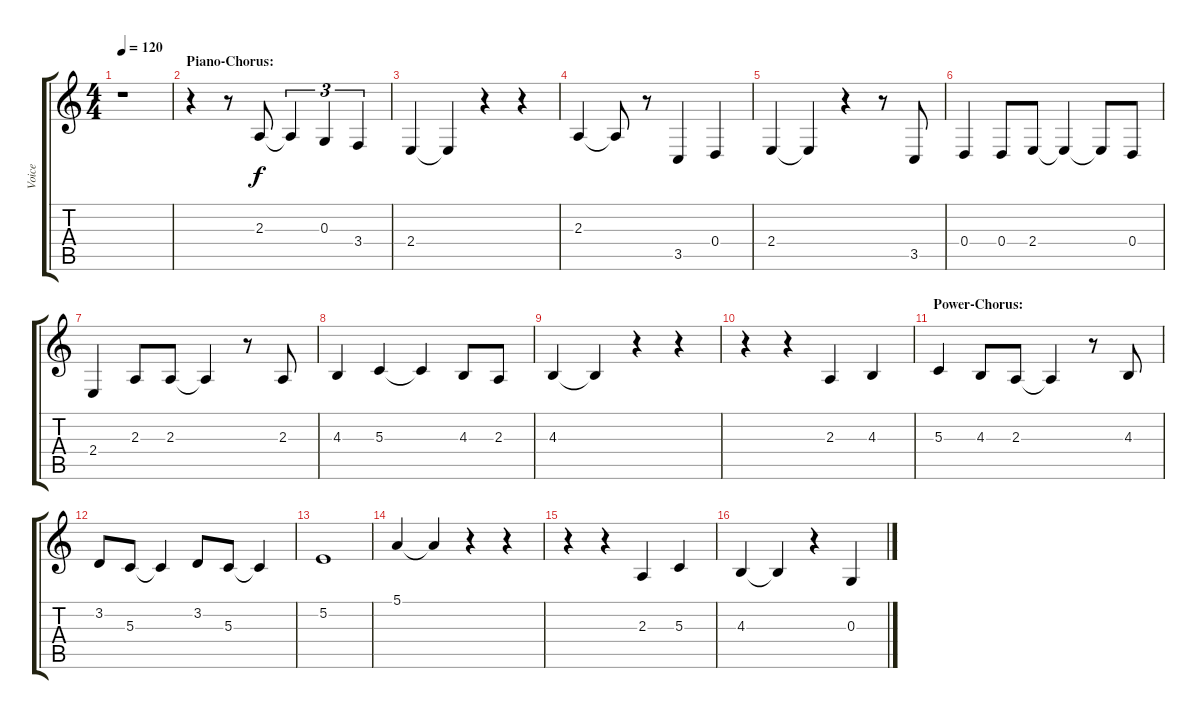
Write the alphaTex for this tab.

\track ("Voice" "Voice") {instrument cello}
\staff {score tabs}
\tuning (E4 B3 G3 D3 A2 E2) {hide}
\ts (4 4)
\tempo 120
\clef g2
\ks c
r.1{dy f} |
\section ("" "Piano-Chorus:")
r.4 r.8 2.3.8 2.3{t}.4{tu (3 2)} 0.3.4{tu (3 2)} 3.4.4{tu (3 2)} |
2.4.4 2.4{t}.4 r.4 r.4 |
2.3.4 2.3{t}.8 r.8 3.5.4 0.4.4 |
2.4.4 2.4{t}.4 r.4 r.8 3.5.8 |
0.4.4 0.4.8 2.4.8 2.4{t}.4 2.4{t}.8 0.4.8 |
2.4.4 2.3.8 2.3.8 2.3{t}.4 r.8 2.3.8 |
4.3.4 5.3.4 5.3{t}.4 4.3.8 2.3.8 |
4.3.4 4.3{t}.4 r.4 r.4 |
r.4 r.4 2.3.4 4.3.4 |
\section ("" "Power-Chorus:")
5.3.4 4.3.8 2.3.8 2.3{t}.4 r.8 4.3.8 |
3.2.8 5.3.8 5.3{t}.4 3.2.8 5.3.8 5.3{t}.4 |
5.2.1 |
5.1.4 5.1{t}.4 r.4 r.4 |
r.4 r.4 2.3.4 5.3.4 |
4.3.4 4.3{t}.4 r.4 0.3.4
